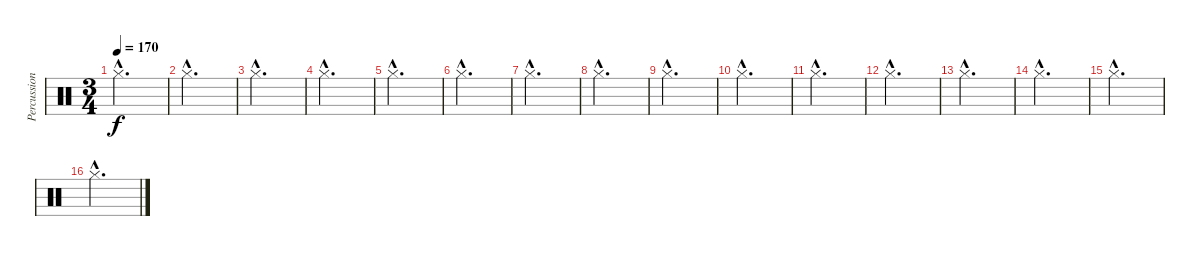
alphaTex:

\track ("Percussion" "Percussion") {instrument percussion}
\staff {score}
\articulation defaults
\ts (3 4)
\tempo 170
\clef neutral
\ks c "Hi-Hat (closed)"{hac}.2{d dy f}
|
"Hi-Hat (closed)"{hac}.2{d} |
"Hi-Hat (closed)"{hac}.2{d} |
"Hi-Hat (closed)"{hac}.2{d} |
"Hi-Hat (closed)"{hac}.2{d} |
"Hi-Hat (closed)"{hac}.2{d} |
"Hi-Hat (closed)"{hac}.2{d} |
"Hi-Hat (closed)"{hac}.2{d} |
"Hi-Hat (closed)"{hac}.2{d} |
"Hi-Hat (closed)"{hac}.2{d} |
"Hi-Hat (closed)"{hac}.2{d} |
"Hi-Hat (closed)"{hac}.2{d} |
"Hi-Hat (closed)"{hac}.2{d} |
"Hi-Hat (closed)"{hac}.2{d} |
"Hi-Hat (closed)"{hac}.2{d} |
"Hi-Hat (closed)"{hac}.2{d}
